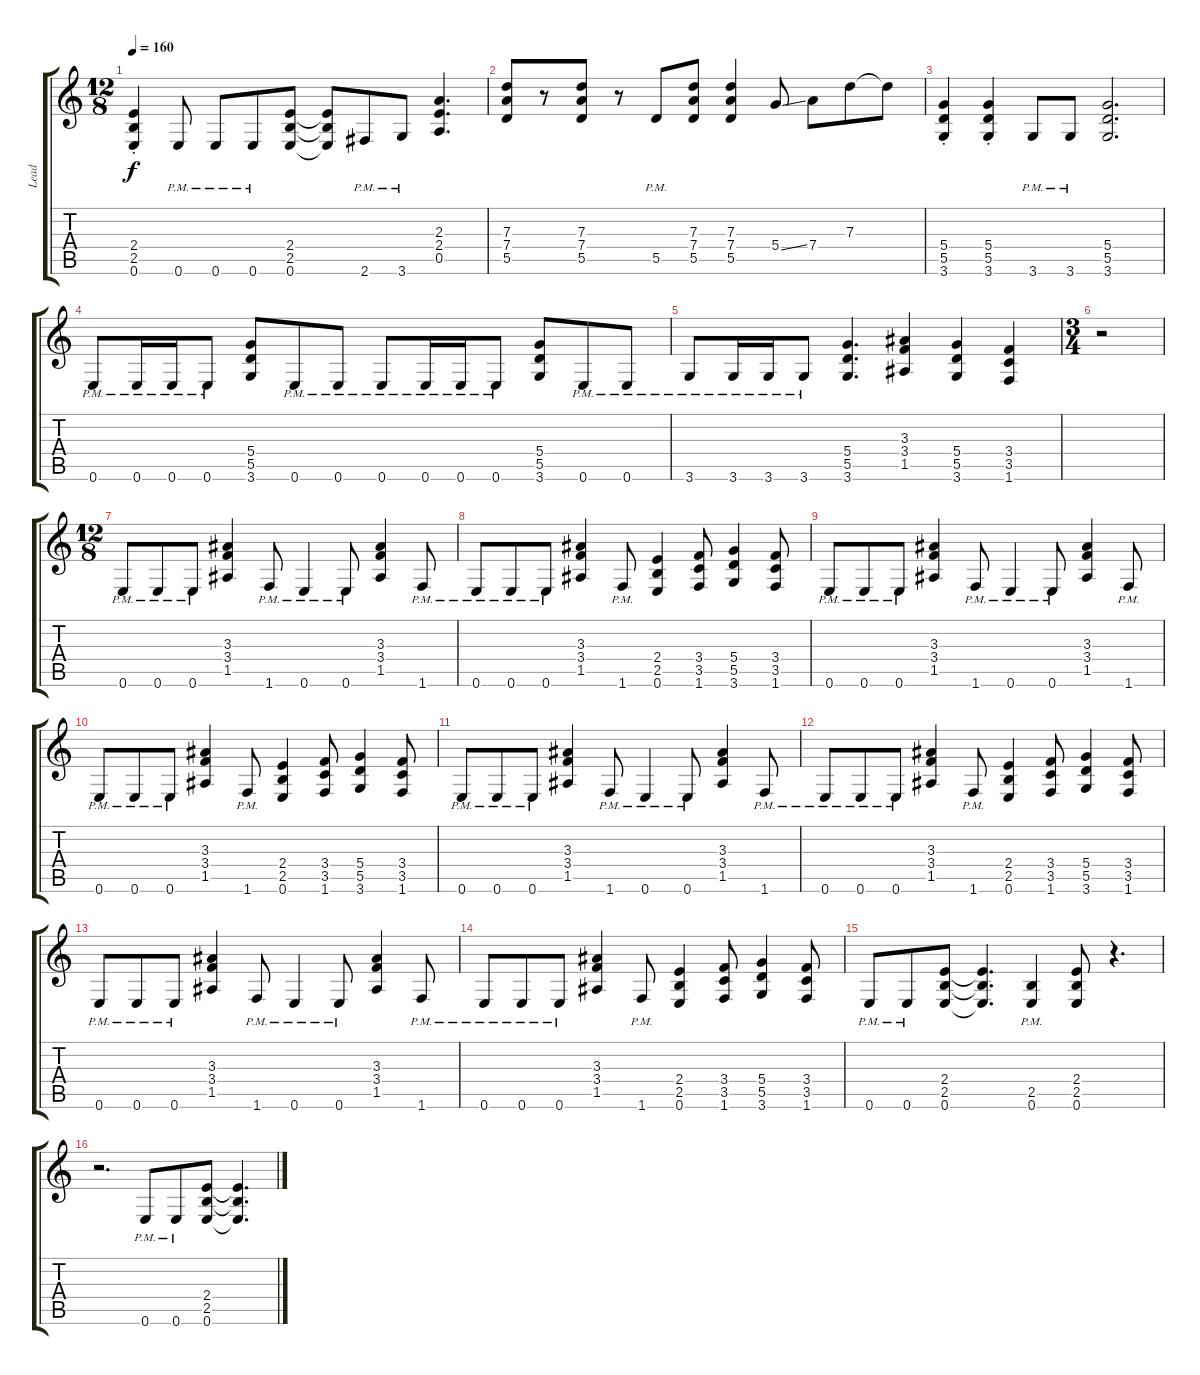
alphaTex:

\track ("Lead" "Lead") {instrument distortionguitar}
\staff {score tabs}
\tuning (E4 B3 G3 D3 A2 E2) {hide}
\ts (12 8)
\tempo 160
\clef g2
\ks c
(2.4{st} 2.5{st} 0.6{st}).4{dy f} 0.6{pm}.8 0.6{pm}.8 0.6{pm}.8 (2.4 2.5 0.6).8 (2.4{t} 2.5{t} 0.6{t}).8 2.6{pm}.8 3.6{pm}.8 (2.3 2.4 0.5).4{d} |
(7.3 7.4 5.5).8 r.8 (7.3 7.4 5.5).8 r.8 5.5{pm}.8 (7.3 7.4 5.5).8 (7.3 7.4 5.5).4 5.4{ss}.8 7.4.8 7.3.8 7.3{t}.8 |
(5.4{st} 5.5{st} 3.6{st}).4 (5.4{st} 5.5{st} 3.6{st}).4 3.6{pm}.8 3.6{pm}.8 (5.4 5.5 3.6).2{d} |
0.6{pm}.8 0.6{pm}.16 0.6{pm}.16 0.6{pm}.8 (5.4 5.5 3.6).8 0.6{pm}.8 0.6{pm}.8 0.6{pm}.8 0.6{pm}.16 0.6{pm}.16 0.6{pm}.8 (5.4 5.5 3.6).8 0.6{pm}.8 0.6{pm}.8 |
3.6{pm}.8 3.6{pm}.16 3.6{pm}.16 3.6{pm}.8 (5.4 5.5 3.6).4{d} (3.3 3.4 1.5).4 (5.4 5.5 3.6).4 (3.4 3.5 1.6).4 |
\ts (3 4)
r.2 |
\ts (12 8)
0.6{pm}.8 0.6{pm}.8 0.6{pm}.8 (3.3 3.4 1.5).4 1.6{pm}.8 0.6{pm}.4 0.6{pm}.8 (3.3 3.4 1.5).4 1.6{pm}.8 |
0.6{pm}.8 0.6{pm}.8 0.6{pm}.8 (3.3 3.4 1.5).4 1.6{pm}.8 (2.4 2.5 0.6).4 (3.4 3.5 1.6).8 (5.4 5.5 3.6).4 (3.4 3.5 1.6).8 |
0.6{pm}.8 0.6{pm}.8 0.6{pm}.8 (3.3 3.4 1.5).4 1.6{pm}.8 0.6{pm}.4 0.6{pm}.8 (3.3 3.4 1.5).4 1.6{pm}.8 |
0.6{pm}.8 0.6{pm}.8 0.6{pm}.8 (3.3 3.4 1.5).4 1.6{pm}.8 (2.4 2.5 0.6).4 (3.4 3.5 1.6).8 (5.4 5.5 3.6).4 (3.4 3.5 1.6).8 |
0.6{pm}.8 0.6{pm}.8 0.6{pm}.8 (3.3 3.4 1.5).4 1.6{pm}.8 0.6{pm}.4 0.6{pm}.8 (3.3 3.4 1.5).4 1.6{pm}.8 |
0.6{pm}.8 0.6{pm}.8 0.6{pm}.8 (3.3 3.4 1.5).4 1.6{pm}.8 (2.4 2.5 0.6).4 (3.4 3.5 1.6).8 (5.4 5.5 3.6).4 (3.4 3.5 1.6).8 |
0.6{pm}.8 0.6{pm}.8 0.6{pm}.8 (3.3 3.4 1.5).4 1.6{pm}.8 0.6{pm}.4 0.6{pm}.8 (3.3 3.4 1.5).4 1.6{pm}.8 |
0.6{pm}.8 0.6{pm}.8 0.6{pm}.8 (3.3 3.4 1.5).4 1.6{pm}.8 (2.4 2.5 0.6).4 (3.4 3.5 1.6).8 (5.4 5.5 3.6).4 (3.4 3.5 1.6).8 |
0.6{pm}.8 0.6{pm}.8 (2.4 2.5 0.6).8 (2.4{t} 2.5{t} 0.6{t}).4{d} (2.5{pm} 0.6{pm}).4 (2.4 2.5 0.6).8 r.4{d} |
r.2{d} 0.6{pm}.8 0.6{pm}.8 (2.4 2.5 0.6).8 (2.4{t} 2.5{t} 0.6{t}).4{d}
